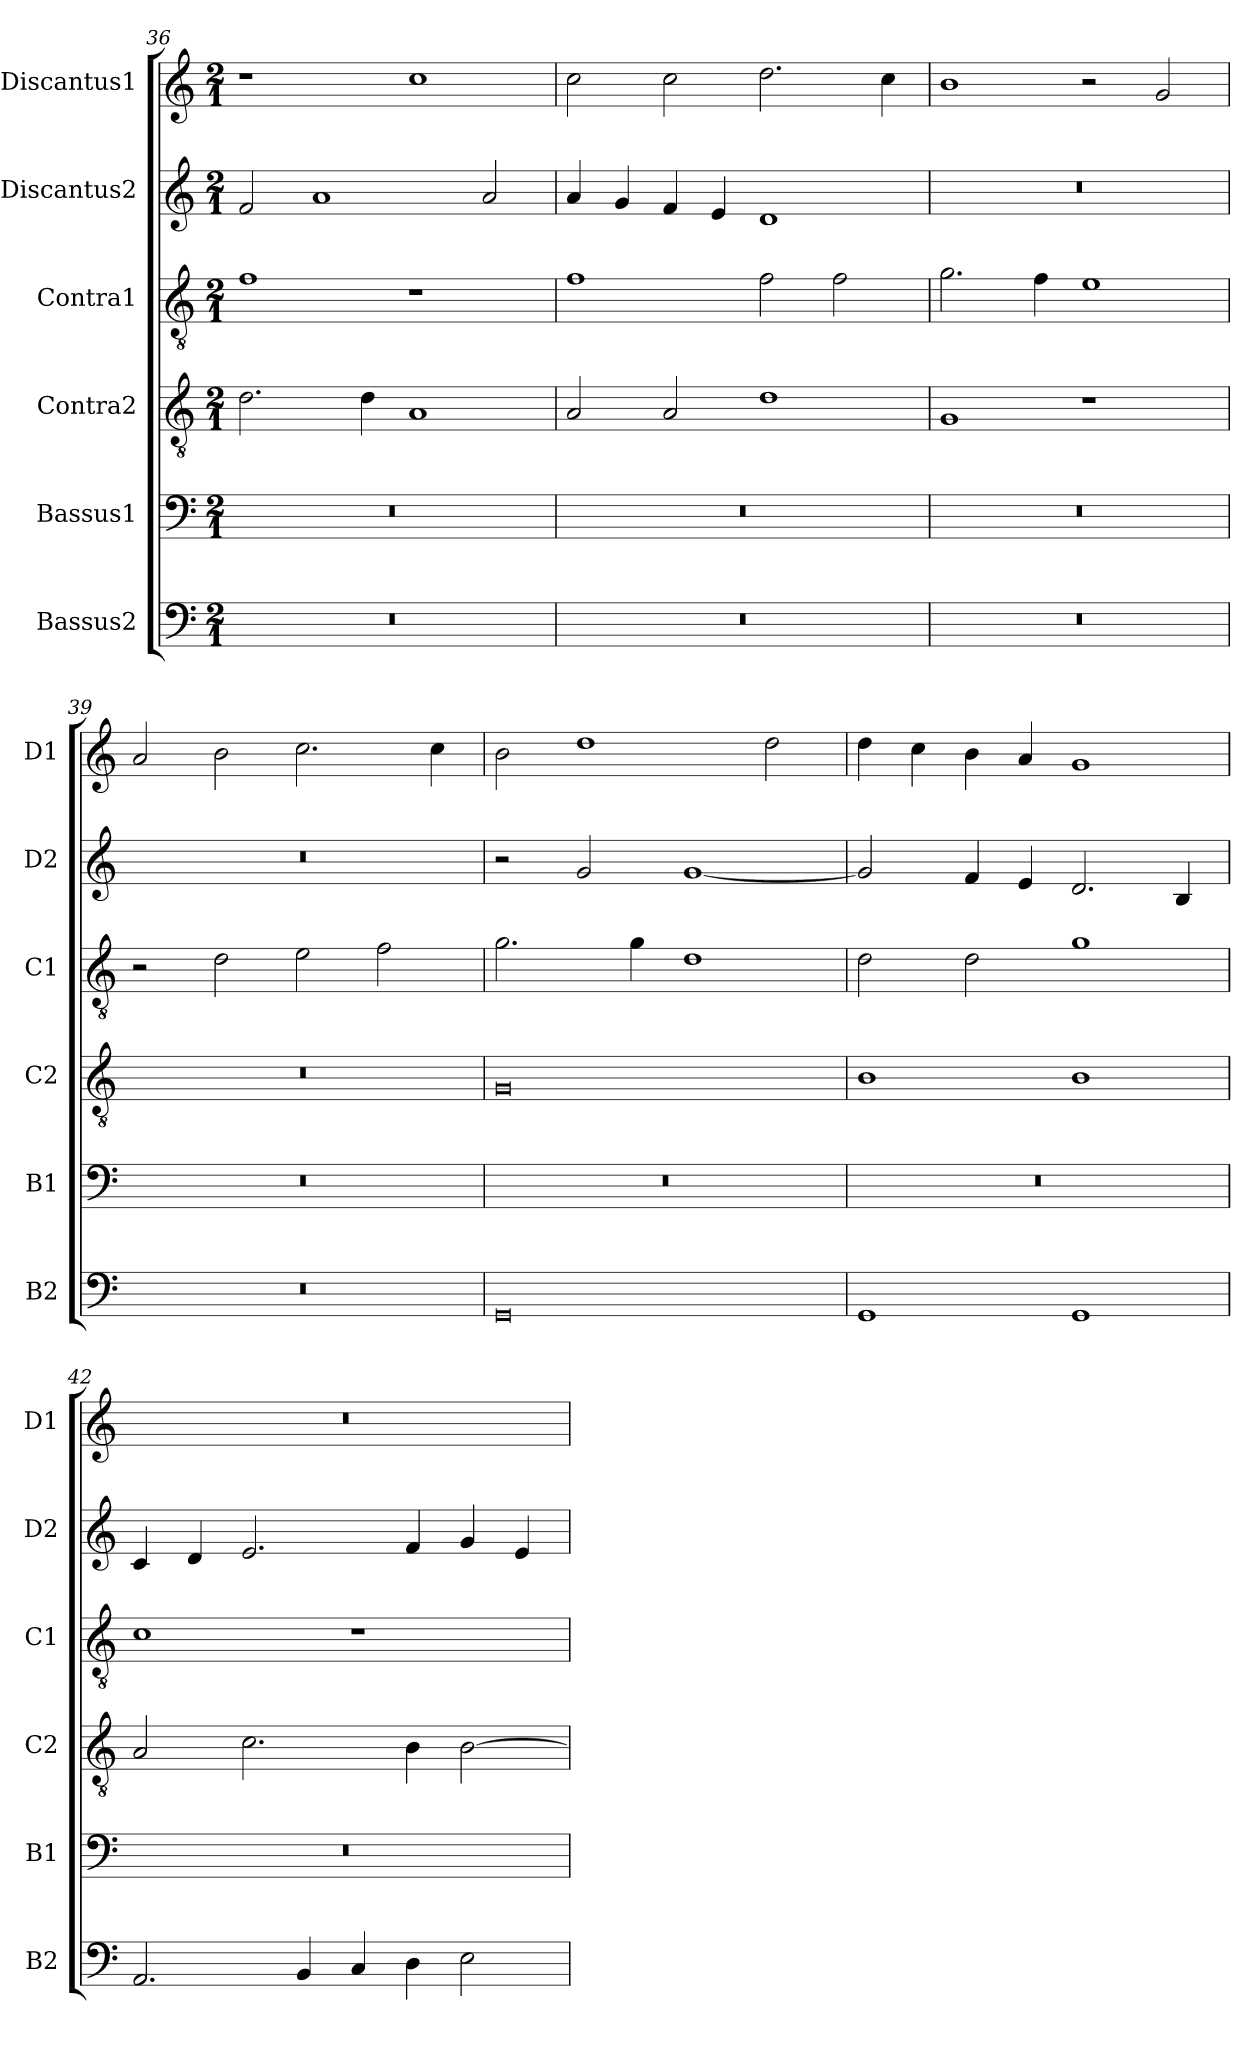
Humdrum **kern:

**kern	**kern	**kern	**kern	**kern	**kern
*part6	*part5	*part4	*part3	*part2	*part1
*staff6	*staff5	*staff4	*staff3	*staff2	*staff1
*I"Bassus2	*I"Bassus1	*I"Contra2	*I"Contra1	*I"Discantus2	*I"Discantus1
*I'B2	*I'B1	*I'C2	*I'C1	*I'D2	*I'D1
*clefF4	*clefF4	*clefGv2	*clefGv2	*clefG2	*clefG2
*k[]	*k[]	*k[]	*k[]	*k[]	*k[]
*M2/1	*M2/1	*M2/1	*M2/1	*M2/1	*M2/1
=36	=36	=36	=36	=36	=36
0r	0r	2.d\	1f	2f/	1r
.	.	.	.	1a	.
.	.	4d\	.	.	.
.	.	1A	1r	.	1cc
.	.	.	.	2a/	.
=37	=37	=37	=37	=37	=37
0r	0r	2A/	1f	4a/	2cc\
.	.	.	.	4g/	.
.	.	2A/	.	4f/	2cc\
.	.	.	.	4e/	.
.	.	1d	2f\	1d	2.dd\
.	.	.	2f\	.	.
.	.	.	.	.	4cc\
=38	=38	=38	=38	=38	=38
0r	0r	1G	2.g\	0r	1b
.	.	.	4f\	.	.
.	.	1r	1e	.	2r
.	.	.	.	.	2g/
=39	=39	=39	=39	=39	=39
0r	0r	0r	2r	0r	2a/
.	.	.	2d\	.	2b\
.	.	.	2e\	.	2.cc\
.	.	.	2f\	.	.
.	.	.	.	.	4cc\
=40	=40	=40	=40	=40	=40
0GG	0r	0G	2.g\	2r	2b\
.	.	.	.	2g/	1dd
.	.	.	4g\	.	.
.	.	.	1d	[1g	.
.	.	.	.	.	2dd\
=41	=41	=41	=41	=41	=41
1GG	0r	1B	2d\	2g/]	4dd\
.	.	.	.	.	4cc\
.	.	.	2d\	4f/	4b\
.	.	.	.	4e/	4a/
1GG	.	1B	1g	2.d/	1g
.	.	.	.	4B/	.
=42	=42	=42	=42	=42	=42
2.AA/	0r	2A/	1c	4c/	0r
.	.	.	.	4d/	.
.	.	2.c\	.	2.e/	.
4BB/	.	.	.	.	.
4C/	.	.	1r	.	.
4D\	.	4B\	.	4f/	.
2E\	.	[2B\	.	4g/	.
.	.	.	.	4e/	.
=	=	=	=	=	=
*-	*-	*-	*-	*-	*-
